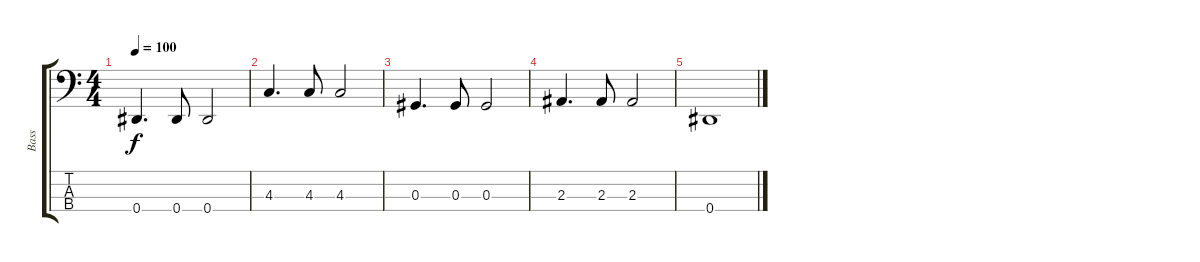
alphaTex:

\track ("Bass" "Bass") {instrument electricbasspick}
\staff {score tabs}
\tuning (Gb2 Db2 Ab1 Eb1) {hide}
\ts (4 4)
\tempo 100
\clef f4
\ks c
0.4.4{d dy f} 0.4.8 0.4.2 |
4.3.4{d} 4.3.8 4.3.2 |
0.3.4{d} 0.3.8 0.3.2 |
2.3.4{d} 2.3.8 2.3.2 |
0.4.1
